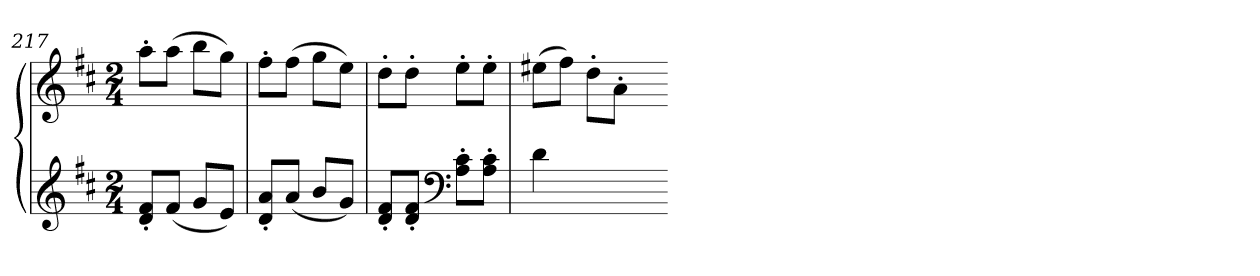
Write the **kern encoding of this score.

**kern	**kern
*part1	*part1
*staff2	*staff1
*clefG2	*clefG2
*k[f#c#]	*k[f#c#]
*D:	*D:
*M2/4	*M2/4
=217	=217
8d' 8f#'L	8aa'L
(8f#J	(8aaJ
8gL	8bbL
8eJ)	8ggJ)
=218	=218
8d' 8a'L	8ff#'L
(8aJ	(8ff#J
8bL	8ggL
8gJ)	8eeJ)
=219	=219
8d' 8f#'L	8dd'L
8d' 8f#'J	8dd'J
*clefF4	*
8A' 8c#'L	8ee'L
8A' 8c#'J	8ee'J
=220	=220
4d	(8ee#XL
.	8ff#J)
8ryy	8dd'L
4ryy	8a'J
.	8ryy
=-	=-
*-	*-
